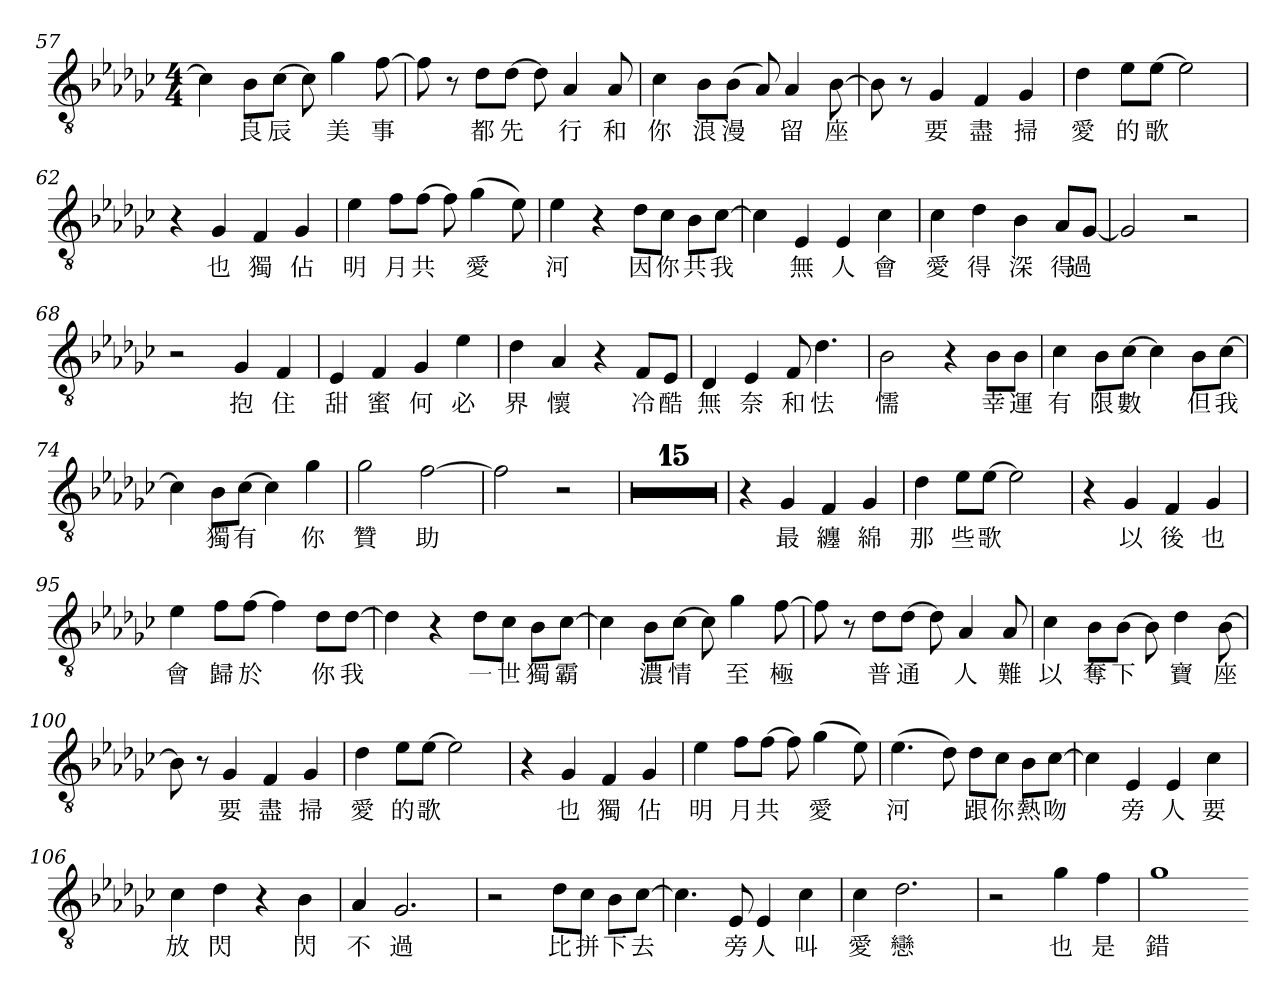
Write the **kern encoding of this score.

**kern	**text
*part1	*part1
*staff1	*staff1
*clefGv2	*
*k[b-e-a-d-g-c-]	*
*G-:	*
*M4/4	*
=57	=57
4c-]	.
8B-L	良
[8c-J	辰
8c-]	.
4g-	美
[8f	事
=58	=58
8f]	.
8r	.
8d-L	都
[8d-J	先
8d-]	.
4A-	行
8A-	和
=59	=59
4c-	你
8B-L	浪
(8B-J	漫
8A-)	.
4A-	留
[8B-	座
=60	=60
8B-]	.
8r	.
4G-	要
4F	盡
4G-	掃
=61	=61
4d-	愛
8e-L	的
[8e-J	歌
2e-]	.
=62	=62
4r	.
4G-	也
4F	獨
4G-	佔
=63	=63
4e-	明
8fL	月
[8fJ	共
8f]	.
(4g-	愛
8e-)	.
=64	=64
4e-	河
4r	.
8d-L	因
8c-J	你
8B-L	共
[8c-J	我
=65	=65
4c-]	.
4E-	無
4E-	人
4c-	會
=66	=66
4c-	愛
4d-	得
4B-	深
8A-L	得
[8G-J	過
=67	=67
2G-]	.
2r	.
=68	=68
2r	.
4G-	抱
4F	住
=69	=69
4E-	甜
4F	蜜
4G-	何
4e-	必
=70	=70
4d-	界
4A-	懷
4r	.
8FL	冷
8E-J	酷
=71	=71
4D-	無
4E-	奈
8F	和
4.d-	怯
=72	=72
2B-	懦
4r	.
8B-L	幸
8B-J	運
=73	=73
4c-	有
8B-L	限
[8c-J	數
4c-]	.
8B-L	但
[8c-J	我
=74	=74
4c-]	.
8B-L	獨
[8c-J	有
4c-]	.
4g-	你
=75	=75
2g-	贊
[2f	助
=76	=76
2f]	.
2r	.
=77	=77
1r	.
=78	=78
1r	.
=79	=79
1r	.
=80	=80
1r	.
=81	=81
1r	.
=82	=82
1r	.
=83	=83
1r	.
=84	=84
1r	.
=85	=85
1r	.
=86	=86
1r	.
=87	=87
1r	.
=88	=88
1r	.
=89	=89
1r	.
=90	=90
1r	.
=91	=91
1r	.
=92	=92
4r	.
4G-	最
4F	纏
4G-	綿
=93	=93
4d-	那
8e-L	些
[8e-J	歌
2e-]	.
=94	=94
4r	.
4G-	以
4F	後
4G-	也
=95	=95
4e-	會
8fL	歸
[8fJ	於
4f]	.
8d-L	你
[8d-J	我
=96	=96
4d-]	.
4r	.
8d-L	一
8c-J	世
8B-L	獨
[8c-J	霸
=97	=97
4c-]	.
8B-L	濃
[8c-J	情
8c-]	.
4g-	至
[8f	極
=98	=98
8f]	.
8r	.
8d-L	普
[8d-J	通
8d-]	.
4A-	人
8A-	難
=99	=99
4c-	以
8B-L	奪
[8B-J	下
8B-]	.
4d-	寶
[8B-	座
=100	=100
8B-]	.
8r	.
4G-	要
4F	盡
4G-	掃
=101	=101
4d-	愛
8e-L	的
[8e-J	歌
2e-]	.
=102	=102
4r	.
4G-	也
4F	獨
4G-	佔
=103	=103
4e-	明
8fL	月
[8fJ	共
8f]	.
(4g-	愛
8e-)	.
=104	=104
(4.e-	河
8d-)	.
8d-L	跟
8c-J	你
8B-L	熱
[8c-J	吻
=105	=105
4c-]	.
4E-	旁
4E-	人
4c-	要
=106	=106
4c-	放
4d-	閃
4r	.
4B-	閃
=107	=107
4A-	不
2.G-	過
=108	=108
2r	.
8d-L	比
8c-J	拼
8B-L	下
[8c-J	去
=109	=109
4.c-]	.
8E-	旁
4E-	人
4c-	叫
=110	=110
4c-	愛
2.d-	戀
=111	=111
2r	.
4g-	也
4f	是
=112	=112
1g-	錯
=-	=-
*-	*-
